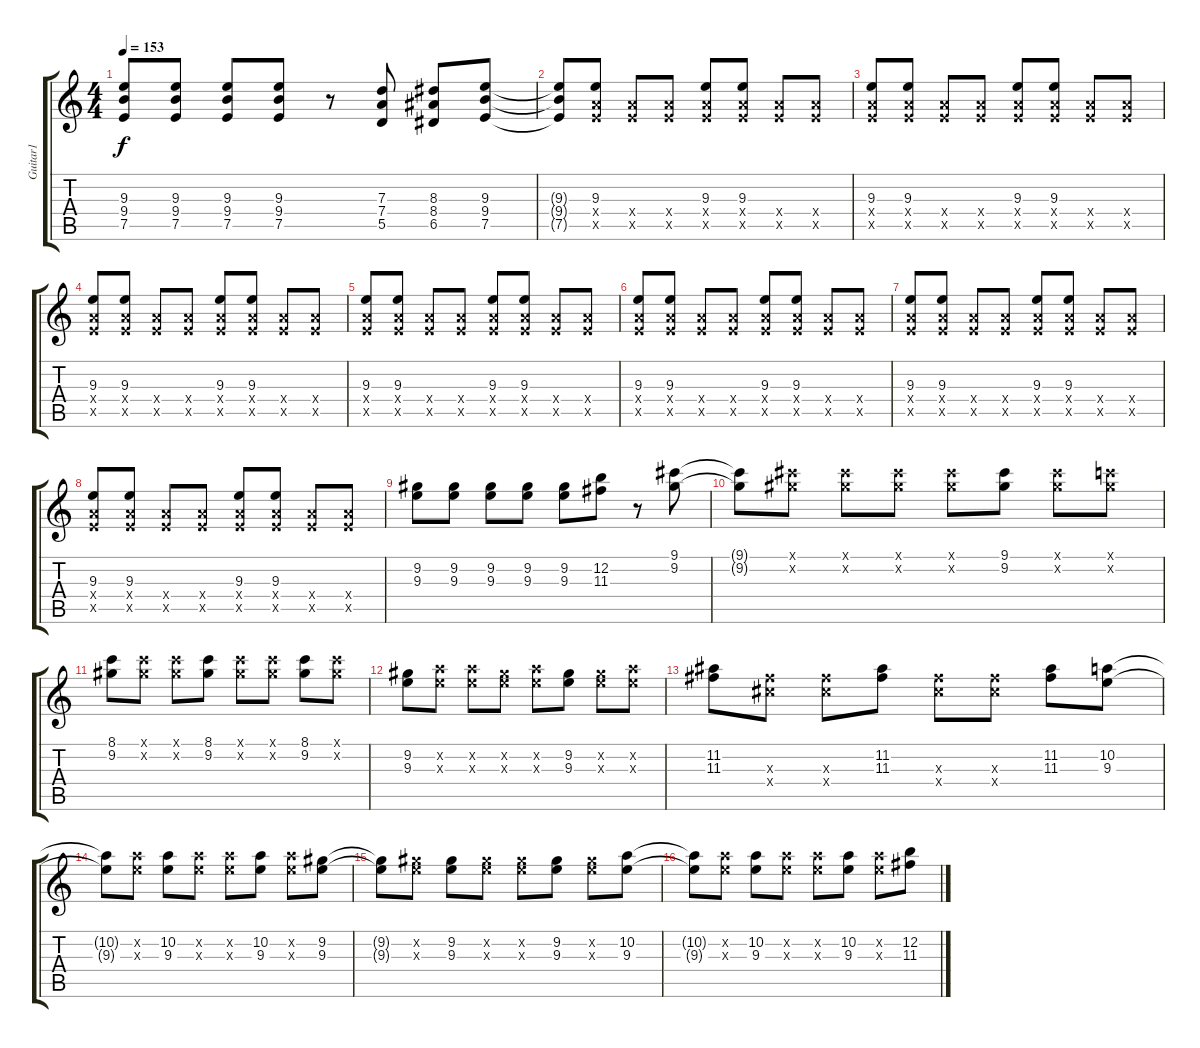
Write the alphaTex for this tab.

\track ("Guitar1" "Guitar1") {instrument distortionguitar}
\staff {score tabs}
\tuning (E4 B3 G3 D3 A2 E2) {hide}
\ts (4 4)
\tempo 153
\clef g2
\ks c
(9.3 9.4 7.5).8{dy f} (9.3 9.4 7.5).8 (9.3 9.4 7.5).8 (9.3 9.4 7.5).8 r.8 (7.3 7.4 5.5).8 (8.3 8.4 6.5).8 (9.3 9.4 7.5).8 |
(9.3{t} 9.4{t} 7.5{t}).8 (9.3 7.4{x} 7.5{x}).8 (7.4{x} 7.5{x}).8 (7.4{x} 7.5{x}).8 (9.3 7.4{x} 7.5{x}).8 (9.3 7.4{x} 7.5{x}).8 (7.4{x} 7.5{x}).8 (7.4{x} 7.5{x}).8 |
(9.3 7.4{x} 7.5{x}).8 (9.3 7.4{x} 7.5{x}).8 (7.4{x} 7.5{x}).8 (7.4{x} 7.5{x}).8 (9.3 7.4{x} 7.5{x}).8 (9.3 7.4{x} 7.5{x}).8 (7.4{x} 7.5{x}).8 (7.4{x} 7.5{x}).8 |
(9.3 7.4{x} 7.5{x}).8 (9.3 7.4{x} 7.5{x}).8 (7.4{x} 7.5{x}).8 (7.4{x} 7.5{x}).8 (9.3 7.4{x} 7.5{x}).8 (9.3 7.4{x} 7.5{x}).8 (7.4{x} 7.5{x}).8 (7.4{x} 7.5{x}).8 |
(9.3 7.4{x} 7.5{x}).8 (9.3 7.4{x} 7.5{x}).8 (7.4{x} 7.5{x}).8 (7.4{x} 7.5{x}).8 (9.3 7.4{x} 7.5{x}).8 (9.3 7.4{x} 7.5{x}).8 (7.4{x} 7.5{x}).8 (7.4{x} 7.5{x}).8 |
(9.3 7.4{x} 7.5{x}).8 (9.3 7.4{x} 7.5{x}).8 (7.4{x} 7.5{x}).8 (7.4{x} 7.5{x}).8 (9.3 7.4{x} 7.5{x}).8 (9.3 7.4{x} 7.5{x}).8 (7.4{x} 7.5{x}).8 (7.4{x} 7.5{x}).8 |
(9.3 7.4{x} 7.5{x}).8 (9.3 7.4{x} 7.5{x}).8 (7.4{x} 7.5{x}).8 (7.4{x} 7.5{x}).8 (9.3 7.4{x} 7.5{x}).8 (9.3 7.4{x} 7.5{x}).8 (7.4{x} 7.5{x}).8 (7.4{x} 7.5{x}).8 |
(9.3 7.4{x} 7.5{x}).8 (9.3 7.4{x} 7.5{x}).8 (7.4{x} 7.5{x}).8 (7.4{x} 7.5{x}).8 (9.3 7.4{x} 7.5{x}).8 (9.3 7.4{x} 7.5{x}).8 (7.4{x} 7.5{x}).8 (7.4{x} 7.5{x}).8 |
(9.2 9.3).8 (9.2 9.3).8 (9.2 9.3).8 (9.2 9.3).8 (9.2 9.3).8 (12.2 11.3).8 r.8 (9.1 9.2).8 |
(9.1{t} 9.2{t}).8 (9.1{x} 9.2{x}).8 (9.1{x} 9.2{x}).8 (9.1{x} 9.2{x}).8 (9.1{x} 9.2{x}).8 (9.1 9.2).8 (9.1{x} 9.2{x}).8 (8.1{x} 9.2{x}).8 |
(8.1 9.2).8 (8.1{x} 9.2{x}).8 (8.1{x} 9.2{x}).8 (8.1 9.2).8 (8.1{x} 9.2{x}).8 (8.1{x} 9.2{x}).8 (8.1 9.2).8 (8.1{x} 9.2{x}).8 |
(9.2 9.3).8 (10.2{x} 9.3{x}).8 (10.2{x} 9.3{x}).8 (9.2{x} 9.3{x}).8 (10.2{x} 9.3{x}).8 (9.2 9.3).8 (9.2{x} 9.3{x}).8 (10.2{x} 9.3{x}).8 |
(11.2 11.3).8 (11.3{x} 11.4{x}).8 (11.3{x} 11.4{x}).8 (11.2 11.3).8 (11.3{x} 11.4{x}).8 (11.3{x} 11.4{x}).8 (11.2 11.3).8 (10.2 9.3).8 |
(10.2{t} 9.3{t}).8 (10.2{x} 9.3{x}).8 (10.2 9.3).8 (10.2{x} 9.3{x}).8 (10.2{x} 9.3{x}).8 (10.2 9.3).8 (10.2{x} 9.3{x}).8 (9.2 9.3).8 |
(9.2{t} 9.3{t}).8 (9.2{x} 9.3{x}).8 (9.2 9.3).8 (9.2{x} 9.3{x}).8 (9.2{x} 9.3{x}).8 (9.2 9.3).8 (9.2{x} 9.3{x}).8 (10.2 9.3).8 |
(10.2{t} 9.3{t}).8 (10.2{x} 9.3{x}).8 (10.2 9.3).8 (10.2{x} 9.3{x}).8 (10.2{x} 9.3{x}).8 (10.2 9.3).8 (10.2{x} 9.3{x}).8 (12.2 11.3).8
